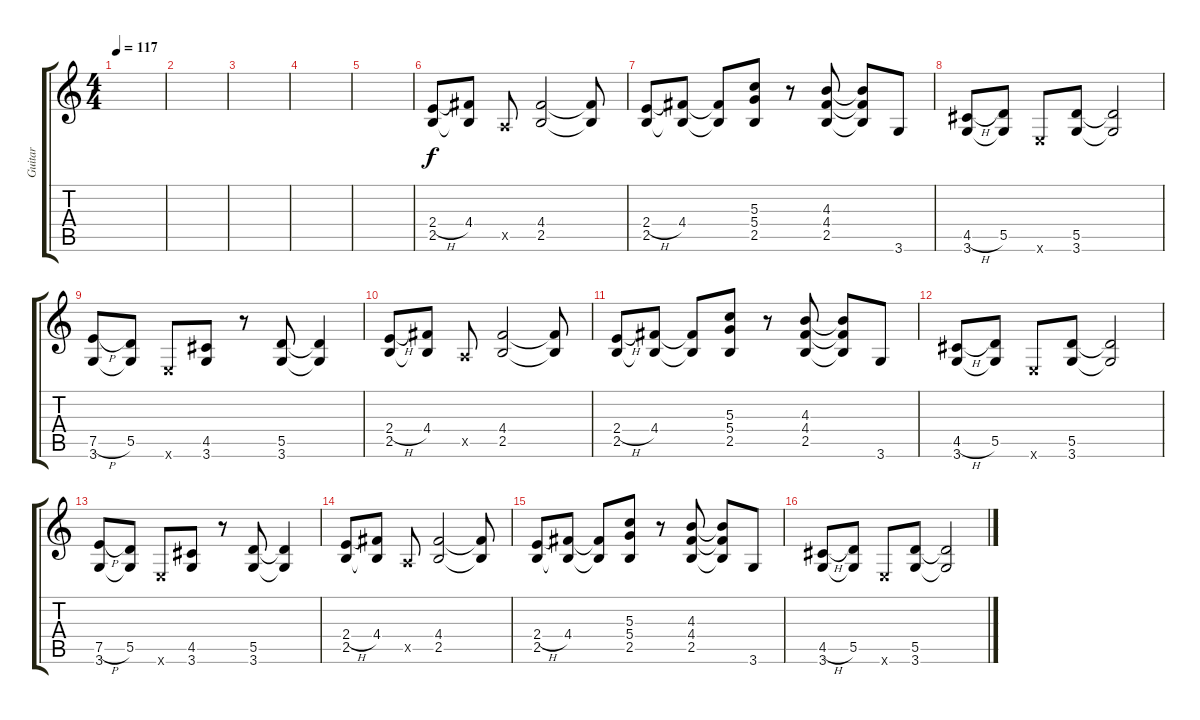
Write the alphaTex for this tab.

\track ("Guitar" "Guitar") {instrument distortionguitar}
\staff {score tabs}
\tuning (E4 B3 G3 D3 A2 E2) {hide}
\ts (4 4)
\tempo 117
\clef g2
\ks c
|
|
|
|
|
(2.4{h} 2.5).8 (4.4 2.5{t}).8 0.5{x}.8 (4.4 2.5).2 (4.4{t} 2.5{t}).8 |
(2.4{h} 2.5).8 (4.4 2.5{t}).8 (4.4{t} 2.5{t}).8 (5.3 5.4 2.5).8 r.8 (4.3 4.4 2.5).8 (4.3{t} 4.4{t} 2.5{t}).8 3.6.8 |
(4.5{h} 3.6).8 (5.5 3.6{t}).8 0.6{x}.8 (5.5 3.6).8 (5.5{t} 3.6{t}).2 |
(7.5{h} 3.6).8 (5.5 3.6{t}).8 0.6{x}.8 (4.5 3.6).8 r.8 (5.5 3.6).8 (5.5{t} 3.6{t}).4 |
(2.4{h} 2.5).8 (4.4 2.5{t}).8 0.5{x}.8 (4.4 2.5).2 (4.4{t} 2.5{t}).8 |
(2.4{h} 2.5).8 (4.4 2.5{t}).8 (4.4{t} 2.5{t}).8 (5.3 5.4 2.5).8 r.8 (4.3 4.4 2.5).8 (4.3{t} 4.4{t} 2.5{t}).8 3.6.8 |
(4.5{h} 3.6).8 (5.5 3.6{t}).8 0.6{x}.8 (5.5 3.6).8 (5.5{t} 3.6{t}).2 |
(7.5{h} 3.6).8 (5.5 3.6{t}).8 0.6{x}.8 (4.5 3.6).8 r.8 (5.5 3.6).8 (5.5{t} 3.6{t}).4 |
(2.4{h} 2.5).8 (4.4 2.5{t}).8 0.5{x}.8 (4.4 2.5).2 (4.4{t} 2.5{t}).8 |
(2.4{h} 2.5).8 (4.4 2.5{t}).8 (4.4{t} 2.5{t}).8 (5.3 5.4 2.5).8 r.8 (4.3 4.4 2.5).8 (4.3{t} 4.4{t} 2.5{t}).8 3.6.8 |
(4.5{h} 3.6).8 (5.5 3.6{t}).8 0.6{x}.8 (5.5 3.6).8 (5.5{t} 3.6{t}).2
